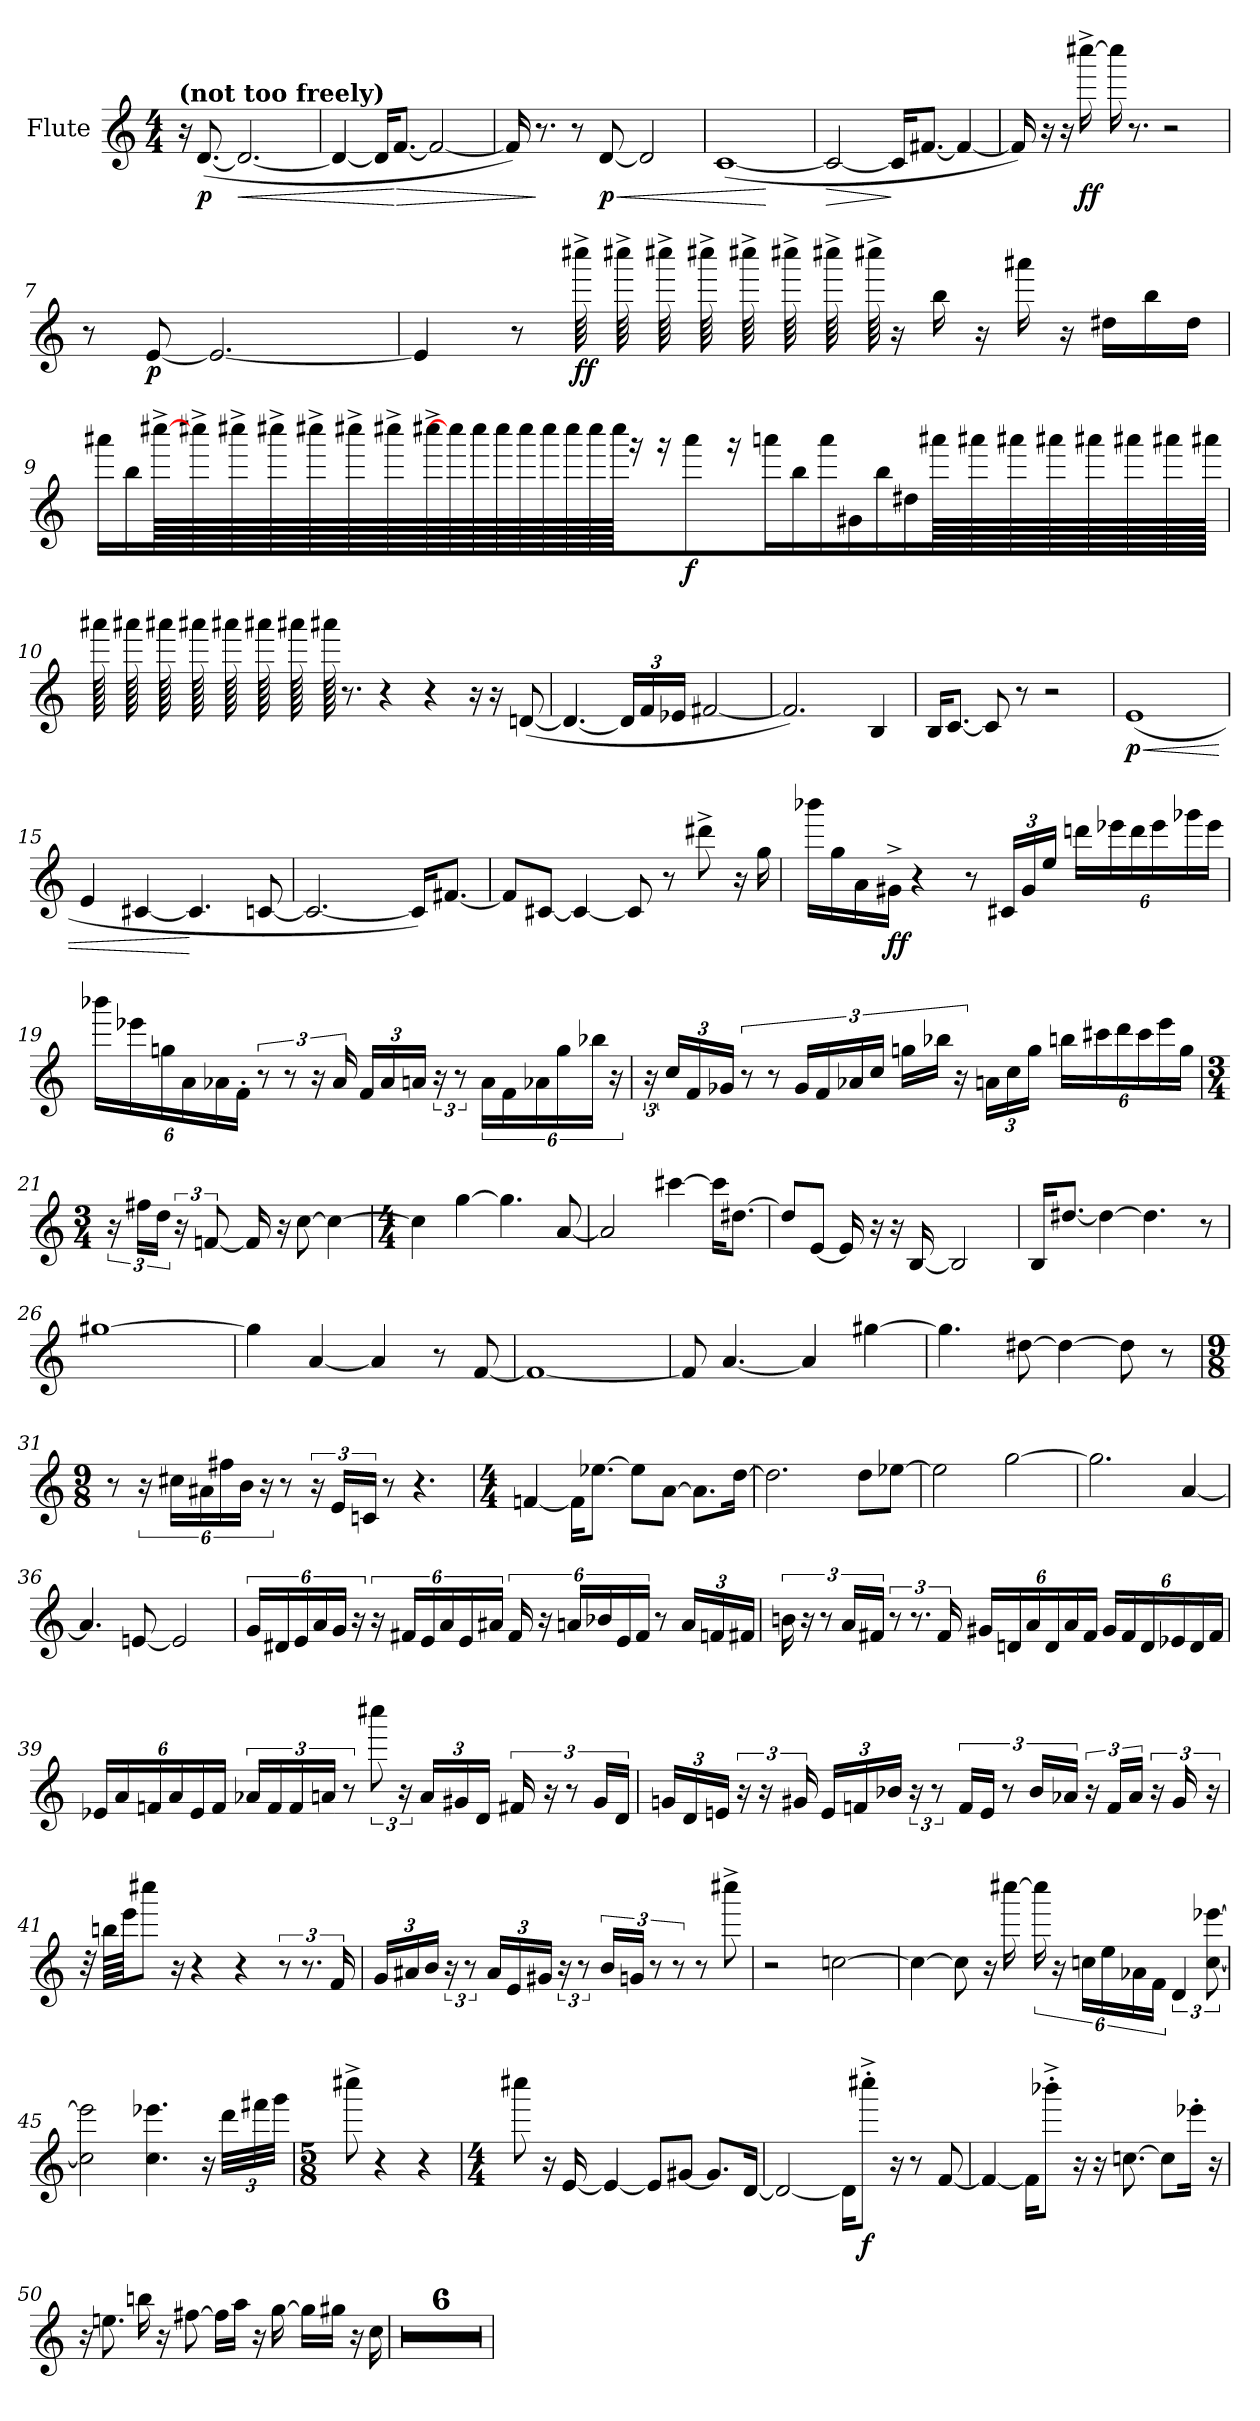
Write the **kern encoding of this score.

**kern	**dynam
*part1	*part1
*staff1	*staff1
*I"Flute	*
*I'Fl.	*
*clefG2	*
*k[]	*
*M4/4	*
*MM84	*
=1	=1
!LO:TX:a:B:t=(not too freely)	!
16r	.
!	!LO:DY:b
(<[8.d/	p
!	!LO:HP:b
2.d/_	<
=2	=2
4d/_	.
16d/KL]	.
!	!LO:HP:n=1:b
[8.f/J	[ >
2f/_	.
=3	=3
16f/])	.
8.r	]
8r	.
!	!LO:HP:b
!	!LO:DY:n=1:b
[8d/	< p
2d/]	.
=4	=4
(<[1c	.
.	[
=5	=5
!	!LO:HP:b
2c/_	>
16c/KL]	]
[8.f#X/J	.
4f#/_	.
!!LO:LB:g=z
=6	=6
16f#/])	.
16r	.
16r	.
!	!LO:DY:b
[16cccc#X^\	ff
16cccc#\]	.
8.r	.
2r	.
=7	=7
8r	.
!	!LO:DY:b
[8e/	p
2.e/_	.
=8	=8
4e/]	.
8r	.
!	!LO:DY:b
*tremolo	*
64cccc#X^\	ff
64cccc#X^\	.
64cccc#X^\	.
64cccc#X^\	.
64cccc#X^\	.
64cccc#X^\	.
64cccc#X^\	.
64cccc#X^\	.
*Xtremolo	*
16r	.
16bb\	.
16r	.
16aaa#X\	.
16r	.
16dd#X\LL	.
16bb\	.
16dd#\JJ	.
=9	=9
16aaa#X\LL	.
16bb\	.
*tremolo	*
[128cccc#X^\	.
128cccc#X^\	.
128cccc#X^\	.
128cccc#X^\	.
128cccc#X^\	.
128cccc#X^\	.
128cccc#X^\	.
128cccc#X^\	.
128cccc#\]	.
128cccc#\	.
128cccc#\	.
128cccc#\	.
128cccc#\	.
128cccc#\	.
128cccc#\	.
128cccc#\JJJJJ	.
*Xtremolo	*
16r	.
16r	.
!	!LO:DY:b
8aaa#\	f
16r	.
16aaan\LL	.
16bb\	.
16aaa\JJ	.
16g#X\LL	.
16bb\	.
16dd#X\	.
*tremolo	*
128aaa#X\	.
128aaa#X\	.
128aaa#X\	.
128aaa#X\	.
128aaa#X\	.
128aaa#X\	.
128aaa#X\	.
128aaa#X\JJJJJ	.
!!LO:LB:g=z
=10	=10
128aaa#X\	.
128aaa#X\	.
128aaa#X\	.
128aaa#X\	.
128aaa#X\	.
128aaa#X\	.
128aaa#X\	.
128aaa#X\	.
*Xtremolo	*
8.r	.
4r	.
4r	.
16r	.
16r	.
(<[8dn/	.
=11	=11
4.d/_	.
*Xbrackettup	*
24d/LL]	.
24f/	.
24e-X/JJ	.
[2f#X/	.
=12	=12
2.f#/])	.
4B/	.
=13	=13
16B/KL	.
[8.c/J	.
8c/]	.
8r	.
2r	.
=14	=14
!	!LO:HP:b
!	!LO:DY:n=1:b
(>1e	< p
=15	=15
4e/	.
[4c#X/	.
4.c#/]	[
[8cn/	.
!!LO:LB:g=z
=16	=16
2.c/_	.
16c/KL])	.
[8.f#X/J	.
=17	=17
8f#/L]	.
[8c#X/J	.
4c#/_	.
8c#/]	.
8r	.
8ddd#X^\	.
16r	.
16gg\	.
=18	=18
16bbb-X\LL	.
16gg\	.
16a\	.
!	!LO:DY:b
16g#X^\JJ	ff
4r	.
8r	.
24c#X/LL	.
24g#/	.
24ee/JJ	.
24dddn\LL	.
24eee-X\	.
24ddd\	.
24eee-\	.
24ggg-X\	.
24eee-\JJ	.
!!LO:LB:g=z
=19	=19
24bbb-X\LL	.
24eee-X\	.
24ggn\	.
24a\	.
24a-X\	.
24f'\JJ	.
*brackettup	*
12r	.
12r	.
24r	.
24a-/	.
24f/LL	.
24a-/	.
24an/JJ	.
24r	.
12r	.
24a\LL	.
24f\	.
24a-X\	.
24gg\	.
24bb-X\JJ	.
24r	.
!!LO:LB:g=z
=20	=20
24r	.
24cc/LL	.
24f/	.
24g-X/JJ	.
12r	.
12r	.
24g-/LL	.
24f/	.
24a-X/	.
24cc/JJ	.
24ggn\LL	.
24bb-X\JJ	.
24r	.
24an\LL	.
24cc\	.
24gg\JJ	.
*Xbrackettup	*
24bbn\LL	.
24ccc#X\	.
24ddd\	.
24ccc#\	.
24eee\	.
24gg\JJ	.
=21	=21
*M3/4	*
*brackettup	*
24r	.
24ff#X\LL	.
24dd\JJ	.
24r	.
[12fn/	.
16f/]	.
16r	.
[8cc\	.
4cc\_	.
=22	=22
*M4/4	*
4cc\]	.
[4gg\	.
4.gg\]	.
[8a/	.
!!LO:LB:g=z
=23	=23
2a/]	.
[4ccc#X\	.
16ccc#\KL]	.
[8.dd#X\J	.
=24	=24
8dd#/L]	.
[8e/J	.
16e/]	.
16r	.
16r	.
[16B/	.
2B/]	.
=25	=25
16B/KL	.
[8.dd#X/J	.
4dd#\_	.
4.dd#\]	.
8r	.
=26	=26
[1gg#X	.
=27	=27
4gg#\]	.
[4a/	.
4a/]	.
8r	.
[8f/	.
=28	=28
1f_	.
!!LO:LB:g=z
=29	=29
8f/]	.
[4.a/	.
4a/]	.
[4gg#X\	.
=30	=30
4.gg#\]	.
[8dd#X\	.
4dd#\_	.
8dd#\]	.
8r	.
=31	=31
*M9/8	*
8r	.
24r	.
24cc#X\LL	.
24a#X\	.
24ff#X\	.
24b\JJ	.
24r	.
8r	.
24r	.
24e/LL	.
24cn/JJ	.
8r	.
4.r	.
=32	=32
*M4/4	*
[4fn/	.
16f\KL]	.
[8.ee-X\J	.
8ee-\L]	.
[8a\J	.
8.a\L]	.
[16dd\Jk	.
!!LO:LB:g=z
=33	=33
2.dd\]	.
8dd\L	.
[8ee-X\J	.
=34	=34
2ee-\]	.
[2gg\	.
=35	=35
2.gg\]	.
[4a/	.
=36	=36
4.a/]	.
[8en/	.
2e/]	.
=37	=37
24g/LL	.
24d#X/	.
24e/	.
24a/	.
24g/JJ	.
24r	.
24r	.
24f#X/LL	.
24e/	.
24a/	.
24e/	.
24a#X/JJ	.
24f#/	.
24r	.
24an/LL	.
24b-X/	.
24e/	.
24f#/JJ	.
8r	.
*Xbrackettup	*
24a/LL	.
24fn/	.
24f#X/JJ	.
!!LO:PB:g=z
=38	=38
*brackettup	*
24bn\	.
24r	.
12r	.
24a/LL	.
24f#X/JJ	.
12r	.
12.r	.
24f#/	.
*Xbrackettup	*
24g#X/LL	.
24dn/	.
24a/	.
24d/	.
24a/	.
24f#/JJ	.
24g#/LL	.
24f#/	.
24d/	.
24e-X/	.
24d/	.
24f#/JJ	.
=39	=39
24e-X/LL	.
24a/	.
24fn/	.
24a/	.
24e-/	.
24f/JJ	.
*brackettup	*
24a-X/LL	.
24f/	.
24f/	.
24an/JJ	.
12r	.
12cccc#X\	.
24r	.
24a/LL	.
24g#X/	.
24d/JJ	.
24f#X/	.
24r	.
12r	.
24g#/LL	.
24d/JJ	.
!!LO:LB:g=z
=40	=40
24gn/LL	.
24d/	.
24en/JJ	.
24r	.
24r	.
24g#X/	.
24e/LL	.
24fn/	.
24b-X/JJ	.
24r	.
12r	.
24f/LL	.
24e/JJ	.
12r	.
24b-/LL	.
24a-X/JJ	.
24r	.
24f/LL	.
24a-/JJ	.
24r	.
24g#/	.
24r	.
=41	=41
32r	.
64bbn\LLLL	.
64eee\JJJ	.
8cccc#X\J	.
16r	.
4r	.
4r	.
12r	.
12.r	.
24f/	.
!!LO:LB:g=z
=42	=42
24g/LL	.
24a#X/	.
24b/JJ	.
24r	.
12r	.
24a#/LL	.
24e/	.
24g#X/JJ	.
24r	.
12r	.
24b/LL	.
24gn/JJ	.
12r	.
12r	.
8r	.
8cccc#X^\	.
=43	=43
2r	.
[2ccn\	.
=44	=44
4cc\_	.
8cc\]	.
16r	.
[16cccc#X\	.
24cccc#\]	.
24r	.
24ccn\LL	.
24ee\	.
24a-X\	.
24f\JJ	.
6d/	.
[12cc\ [12eee-X\	.
!!LO:LB:g=z
=45	=45
2cc\] 2eee-\]	.
4.cc\ 4.eee-X\	.
16r	.
*Xbrackettup	*
48ddd\LLL	.
48fff#X\	.
48ggg\JJJ	.
=46	=46
*M5/8	*
8cccc#X^\	.
4r	.
4r	.
=47	=47
*M4/4	*
8cccc#X\	.
16r	.
[16e/	.
4e/_	.
8e/L]	.
[8g#X/J	.
8.g#/L]	.
[16d/Jk	.
=48	=48
2d/_	.
16d\KL]	.
!	!LO:DY:b
8cccc#X'^\J	f
16r	.
8r	.
[8f/	.
!!LO:LB:g=z
=49	=49
4f/_	.
16f\KL]	.
8bbb-X'^\J	.
16r	.
16r	.
[8.ccn\	.
8cc\L]	.
16eee-X'\Jk	.
16r	.
=50	=50
16r	.
8.een\	.
16bbn\	.
16r	.
[8ff#X\	.
16ff#\LL]	.
16aa\JJ	.
16r	.
[16gg\	.
16gg\LL]	.
16gg#X\JJ	.
16r	.
16cc\	.
=51	=51
1r	.
=52	=52
1r	.
=53	=53
1r	.
=54	=54
1r	.
!!LO:LB:g=z
=55	=55
1r	.
=56	=56
1r	.
=	=
*-	*-
